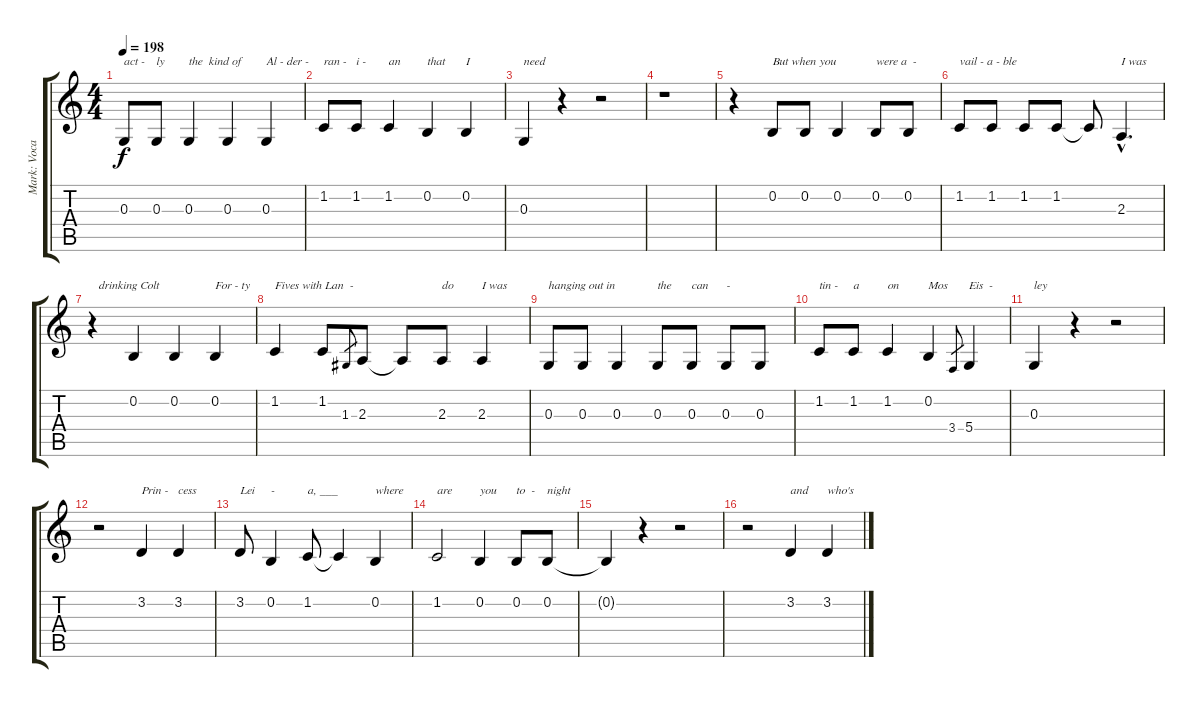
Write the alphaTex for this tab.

\track ("Mark: Vocals" "Mark: Voca") {instrument altosax}
\staff {score tabs}
\tuning (E4 B3 G3 D3 A2 E2) {hide}
\ts (4 4)
\tempo 198
\clef g2
\ks c
0.3.8{txt "act -" dy f} 0.3.8{txt "ly"} 0.3.4{txt "the  kind of"} 0.3.4 0.3.4{txt "Al - der -"} |
1.2.8{txt "ran -"} 1.2.8{txt "i -"} 1.2.4{txt "an"} 0.2.4{txt "that"} 0.2.4{txt "I"} |
0.3.4{txt "need"} r.4 r.2 |
r.1 |
r.4 0.2.8{txt "But when you"} 0.2.8 0.2.4 0.2.8{txt "were a  -"} 0.2.8 |
1.2.8{txt "vail - a - ble"} 1.2.8 1.2.8 1.2.8 1.2{t}.8 2.3{hac}.4{d txt "I was"} |
r.4{txt "  drinking Colt "} 0.2.4 0.2.4 0.2.4{txt "For - ty"} |
1.2.4{txt "Fives with Lan  -  "} 1.2.8 1.3.8{gr} 2.3.8 2.3{t}.8 2.3.8{txt "do"} 2.3.4{txt "I was"} |
0.3.8{txt "hanging out in"} 0.3.8 0.3.4 0.3.8{txt "the"} 0.3.8{txt "can      -   "} 0.3.8 0.3.8 |
1.2.8{txt "tin -"} 1.2.8{txt "a"} 1.2.4{txt "on"} 0.2.4{txt "Mos"} 3.4.8{gr} 5.4.4{txt "Eis  -  "} |
0.3.4{txt "ley"} r.4 r.2 |
r.2 3.2.4{txt "Prin -"} 3.2.4{txt "cess"} |
3.2.8{txt "Lei "} 0.2.4{txt "-"} 1.2.8{txt "a, ___"} 1.2{t}.4 0.2.4{txt "where"} |
1.2.2{txt "are"} 0.2.4{txt "you"} 0.2.8{txt "to  - "} 0.2.8{txt "night"} |
0.2{t}.4 r.4 r.2 |
r.2 3.2.4{txt "and"} 3.2.4{txt "who's"}
